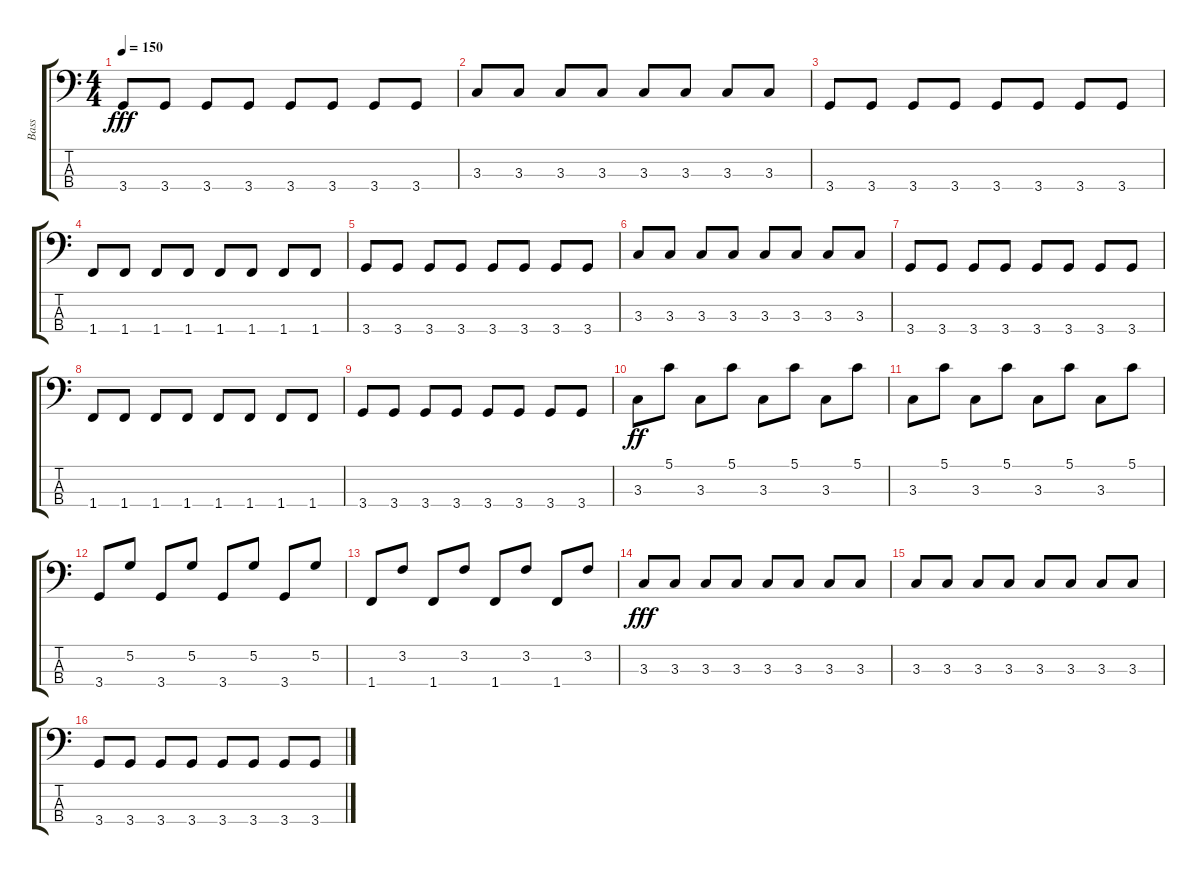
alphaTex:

\track ("Bass" "Bass") {instrument electricbasspick}
\staff {score tabs}
\tuning (G2 D2 A1 E1) {hide}
\ts (4 4)
\tempo 150
\clef f4
\ks c
3.4.8{dy fff} 3.4.8 3.4.8 3.4.8 3.4.8 3.4.8 3.4.8 3.4.8 |
3.3.8 3.3.8 3.3.8 3.3.8 3.3.8 3.3.8 3.3.8 3.3.8 |
3.4.8 3.4.8 3.4.8 3.4.8 3.4.8 3.4.8 3.4.8 3.4.8 |
1.4.8 1.4.8 1.4.8 1.4.8 1.4.8 1.4.8 1.4.8 1.4.8 |
3.4.8 3.4.8 3.4.8 3.4.8 3.4.8 3.4.8 3.4.8 3.4.8 |
3.3.8 3.3.8 3.3.8 3.3.8 3.3.8 3.3.8 3.3.8 3.3.8 |
3.4.8 3.4.8 3.4.8 3.4.8 3.4.8 3.4.8 3.4.8 3.4.8 |
1.4.8 1.4.8 1.4.8 1.4.8 1.4.8 1.4.8 1.4.8 1.4.8 |
3.4.8 3.4.8 3.4.8 3.4.8 3.4.8 3.4.8 3.4.8 3.4.8 |
3.3.8{dy ff} 5.1.8 3.3.8 5.1.8 3.3.8 5.1.8 3.3.8 5.1.8 |
3.3.8 5.1.8 3.3.8 5.1.8 3.3.8 5.1.8 3.3.8 5.1.8 |
3.4.8 5.2.8 3.4.8 5.2.8 3.4.8 5.2.8 3.4.8 5.2.8 |
1.4.8 3.2.8 1.4.8 3.2.8 1.4.8 3.2.8 1.4.8 3.2.8 |
3.3.8{dy fff} 3.3.8 3.3.8 3.3.8 3.3.8 3.3.8 3.3.8 3.3.8 |
3.3.8 3.3.8 3.3.8 3.3.8 3.3.8 3.3.8 3.3.8 3.3.8 |
3.4.8 3.4.8 3.4.8 3.4.8 3.4.8 3.4.8 3.4.8 3.4.8
